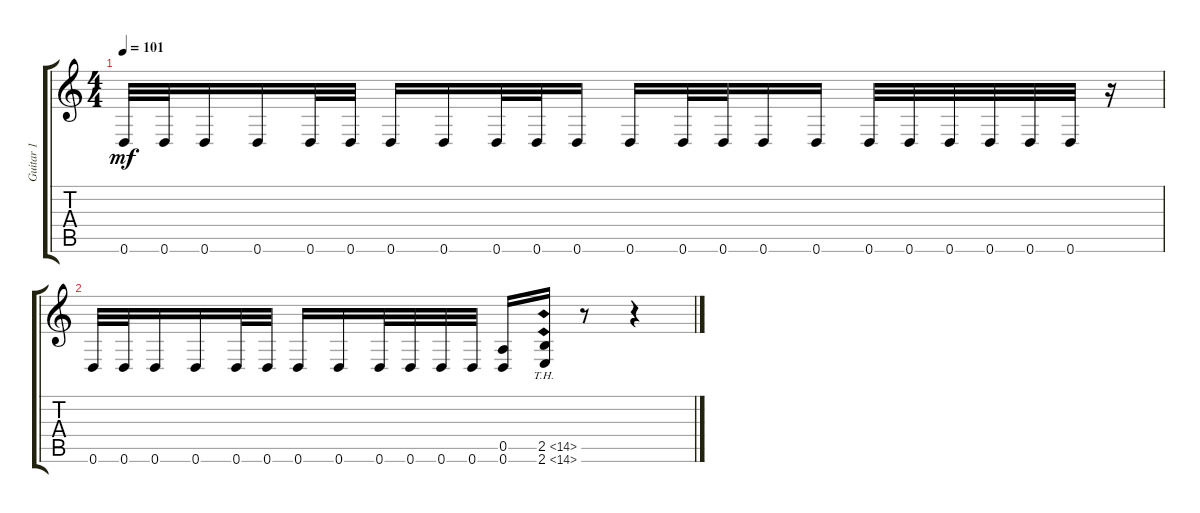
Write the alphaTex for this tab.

\track ("Guitar 1" "Guitar 1") {instrument distortionguitar}
\staff {score tabs}
\tuning (E4 B3 G3 D3 A2 D2) {hide}
\ts (4 4)
\tempo 101
\clef g2
\ks c
0.6.32{dy mf} 0.6.32 0.6.16 0.6.16 0.6.32 0.6.32 0.6.16 0.6.16 0.6.32 0.6.32 0.6.16 0.6.16 0.6.32 0.6.32 0.6.16 0.6.16 0.6.32 0.6.32 0.6.32 0.6.32 0.6.32 0.6.32 r.16 |
0.6.32 0.6.32 0.6.16 0.6.16 0.6.32 0.6.32 0.6.16 0.6.16 0.6.32 0.6.32 0.6.32 0.6.32 (0.5 0.6).16 (2.5{th 12} 2.6{th 12}).16 r.8 r.4
